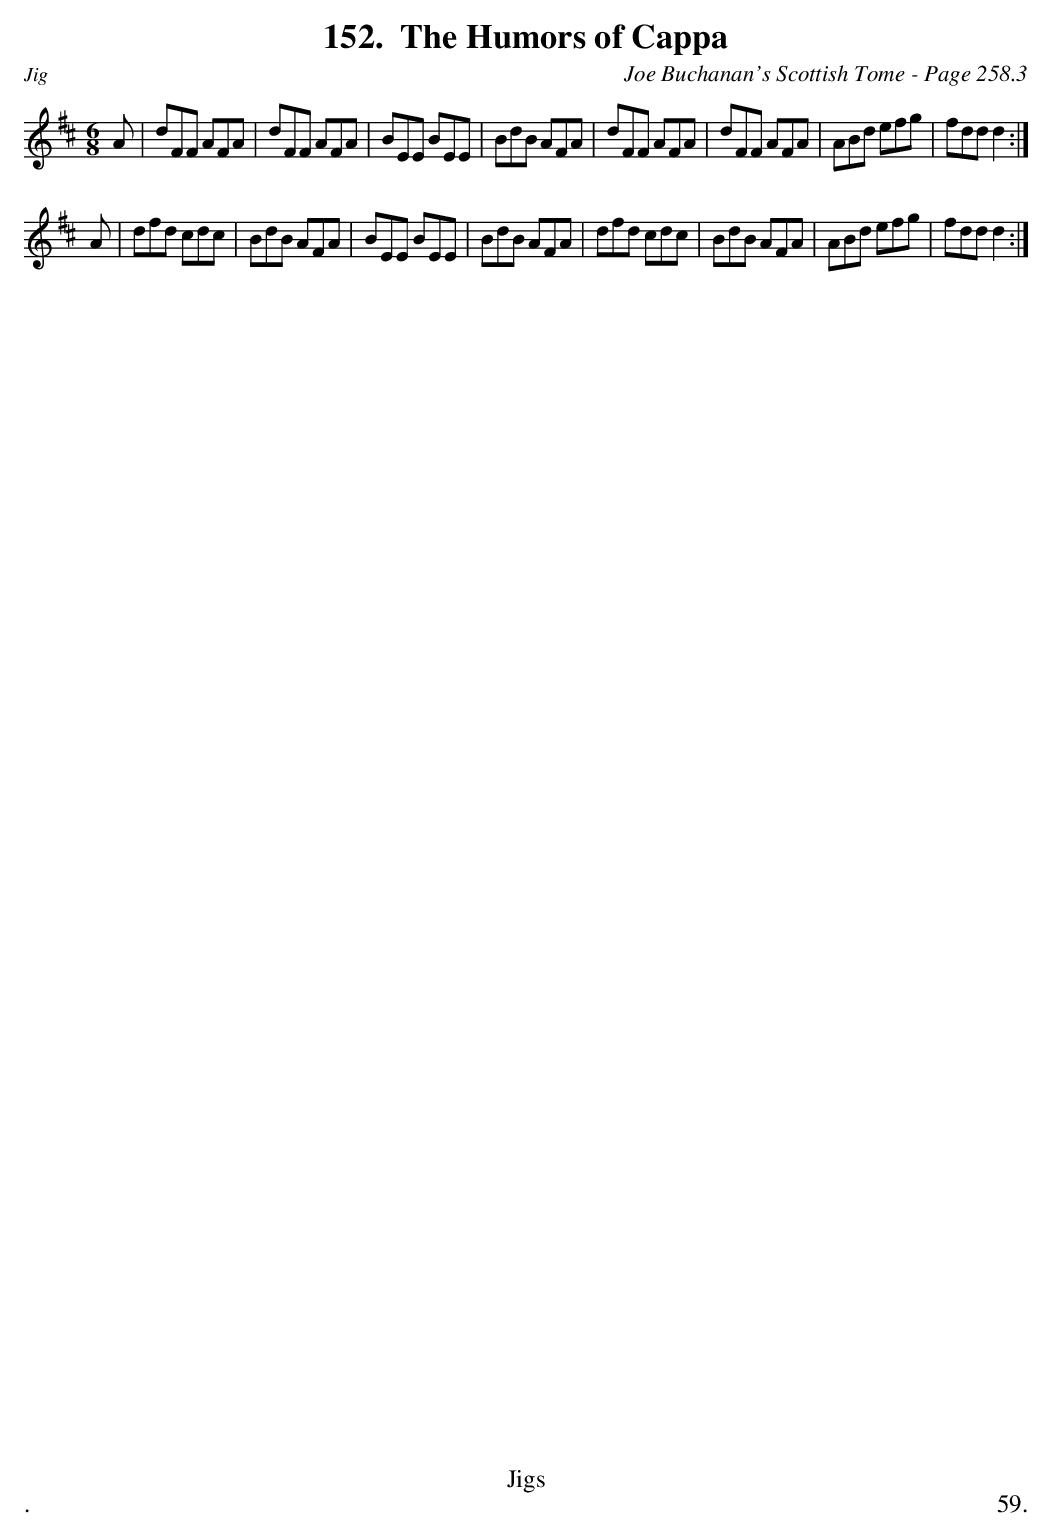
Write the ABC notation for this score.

X:1
T:Humors of Cappa, The
C:Joe Buchanan's Scottish Tome - Page 258.3
L:1/8
M:6/8
K:D
A | dFF AFA | dFF AFA | BEE BEE | BdB AFA | dFF AFA | dFF AFA | ABd efg | fdd d2 :|
A | dfd cdc | BdB AFA | BEE BEE | BdB AFA | dfd cdc | BdB AFA | ABd efg | fdd d2 :|
